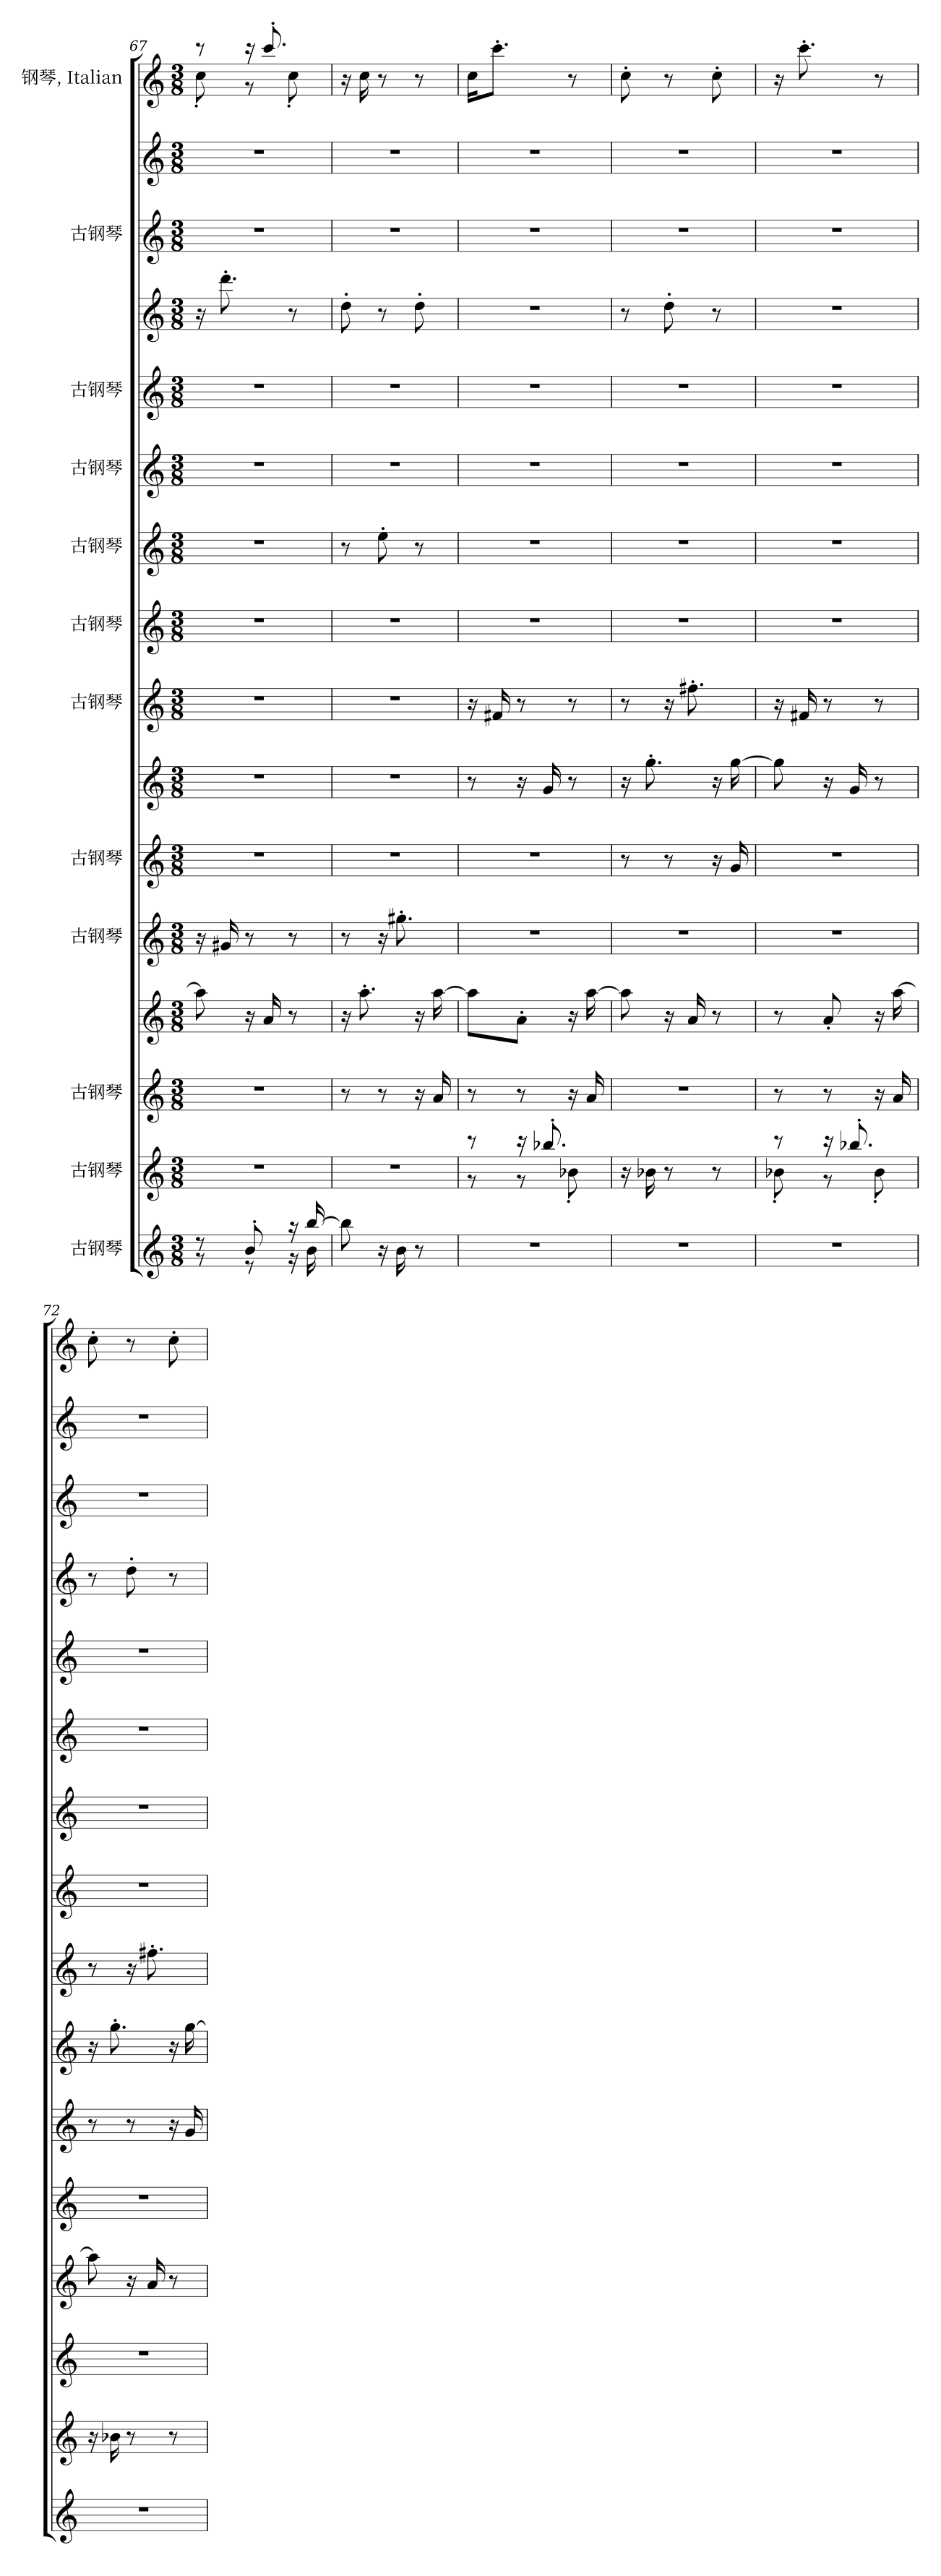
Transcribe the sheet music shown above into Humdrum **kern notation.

**kern	**kern	**kern	**kern	**kern	**kern	**kern	**kern	**kern	**kern	**kern	**kern	**kern	**kern	**kern	**kern
*part12	*part11	*part10	*part10	*part9	*part8	*part8	*part7	*part6	*part5	*part4	*part3	*part3	*part2	*part2	*part1
*staff16	*staff15	*staff14	*staff13	*staff12	*staff11	*staff10	*staff9	*staff8	*staff7	*staff6	*staff5	*staff4	*staff3	*staff2	*staff1
*I"古钢琴	*I"古钢琴	*I"古钢琴	*	*I"古钢琴	*I"古钢琴	*	*I"古钢琴	*I"古钢琴	*I"古钢琴	*I"古钢琴	*I"古钢琴	*	*I"古钢琴	*	*I"钢琴, Italian
*clefG2	*clefG2	*clefG2	*clefG2	*clefG2	*clefG2	*clefG2	*clefG2	*clefG2	*clefG2	*clefG2	*clefG2	*clefG2	*clefG2	*clefG2	*clefG2
*k[]	*k[]	*k[]	*k[]	*k[]	*k[]	*k[]	*k[]	*k[]	*k[]	*k[]	*k[]	*k[]	*k[]	*k[]	*k[]
*M3/8	*M3/8	*M3/8	*M3/8	*M3/8	*M3/8	*M3/8	*M3/8	*M3/8	*M3/8	*M3/8	*M3/8	*M3/8	*M3/8	*M3/8	*M3/8
=67	=67	=67	=67	=67	=67	=67	=67	=67	=67	=67	=67	=67	=67	=67	=67
*^	*	*	*	*	*	*	*	*	*	*	*	*	*	*	*^
8r	8r	4.r	4.r	8aa\]	16r	4.r	4.r	4.r	4.r	4.r	4.r	4.r	16r	4.r	4.r	8r	8cc'\
.	.	.	.	.	16g#X/	.	.	.	.	.	.	.	8.ddd'\	.	.	.	.
8b'/	8r	.	.	16r	8r	.	.	.	.	.	.	.	.	.	.	16r	8r
.	.	.	.	16a/	.	.	.	.	.	.	.	.	.	.	.	8.ccc'/	.
16r	16r	.	.	8r	8r	.	.	.	.	.	.	.	8r	.	.	.	8cc'\
[16bb/	16b\	.	.	.	.	.	.	.	.	.	.	.	.	.	.	.	.
*v	*v	*	*	*	*	*	*	*	*	*	*	*	*	*	*	*v	*v
!!LO:PB:g=z
=68	=68	=68	=68	=68	=68	=68	=68	=68	=68	=68	=68	=68	=68	=68	=68
8bb\]	4.r	8r	16r	8r	4.r	4.r	4.r	4.r	8r	4.r	4.r	8dd'\	4.r	4.r	16r
.	.	.	8.aa'\	.	.	.	.	.	.	.	.	.	.	.	16cc\
16r	.	8r	.	16r	.	.	.	.	8ee'\	.	.	8r	.	.	8r
16b\	.	.	.	8.gg#X'\	.	.	.	.	.	.	.	.	.	.	.
8r	.	16r	16r	.	.	.	.	.	8r	.	.	8dd'\	.	.	8r
.	.	16a/	[16aa\	.	.	.	.	.	.	.	.	.	.	.	.
=69	=69	=69	=69	=69	=69	=69	=69	=69	=69	=69	=69	=69	=69	=69	=69
*	*^	*	*	*	*	*	*	*	*	*	*	*	*	*	*
4.r	8r	8r	8r	8aa\L]	4.r	4.r	8r	16r	4.r	4.r	4.r	4.r	4.r	4.r	4.r	16cc\KL
.	.	.	.	.	.	.	.	16f#X/	.	.	.	.	.	.	.	8.ccc'\J
.	16r	8r	8r	8a'\J	.	.	16r	8r	.	.	.	.	.	.	.	.
.	8.bb-X'/	.	.	.	.	.	16g/	.	.	.	.	.	.	.	.	.
.	.	8b-X'\	16r	16r	.	.	8r	8r	.	.	.	.	.	.	.	8r
.	.	.	16a/	[16aa\	.	.	.	.	.	.	.	.	.	.	.	.
*	*v	*v	*	*	*	*	*	*	*	*	*	*	*	*	*	*
=70	=70	=70	=70	=70	=70	=70	=70	=70	=70	=70	=70	=70	=70	=70	=70
4.r	16r	4.r	8aa\]	4.r	8r	16r	8r	4.r	4.r	4.r	4.r	8r	4.r	4.r	8cc'\
.	16b-X\	.	.	.	.	8.gg'\	.	.	.	.	.	.	.	.	.
.	8r	.	16r	.	8r	.	16r	.	.	.	.	8dd'\	.	.	8r
.	.	.	16a/	.	.	.	8.ff#X'\	.	.	.	.	.	.	.	.
.	8r	.	8r	.	16r	16r	.	.	.	.	.	8r	.	.	8cc'\
.	.	.	.	.	16g/	[16gg\	.	.	.	.	.	.	.	.	.
=71	=71	=71	=71	=71	=71	=71	=71	=71	=71	=71	=71	=71	=71	=71	=71
*	*^	*	*	*	*	*	*	*	*	*	*	*	*	*	*
4.r	8r	8b-X'\	8r	8r	4.r	4.r	8gg\]	16r	4.r	4.r	4.r	4.r	4.r	4.r	4.r	16r
.	.	.	.	.	.	.	.	16f#X/	.	.	.	.	.	.	.	8.ccc'\
.	16r	8r	8r	8a'/	.	.	16r	8r	.	.	.	.	.	.	.	.
.	8.bb-X'/	.	.	.	.	.	16g/	.	.	.	.	.	.	.	.	.
.	.	8b-'\	16r	16r	.	.	8r	8r	.	.	.	.	.	.	.	8r
.	.	.	16a/	[16aa\	.	.	.	.	.	.	.	.	.	.	.	.
*	*v	*v	*	*	*	*	*	*	*	*	*	*	*	*	*	*
!!LO:PB:g=z
=72	=72	=72	=72	=72	=72	=72	=72	=72	=72	=72	=72	=72	=72	=72	=72
4.r	16r	4.r	8aa\]	4.r	8r	16r	8r	4.r	4.r	4.r	4.r	8r	4.r	4.r	8cc'\
.	16b-X\	.	.	.	.	8.gg'\	.	.	.	.	.	.	.	.	.
.	8r	.	16r	.	8r	.	16r	.	.	.	.	8dd'\	.	.	8r
.	.	.	16a/	.	.	.	8.ff#X'\	.	.	.	.	.	.	.	.
.	8r	.	8r	.	16r	16r	.	.	.	.	.	8r	.	.	8cc'\
.	.	.	.	.	16g/	[16gg\	.	.	.	.	.	.	.	.	.
=	=	=	=	=	=	=	=	=	=	=	=	=	=	=	=
*-	*-	*-	*-	*-	*-	*-	*-	*-	*-	*-	*-	*-	*-	*-	*-
